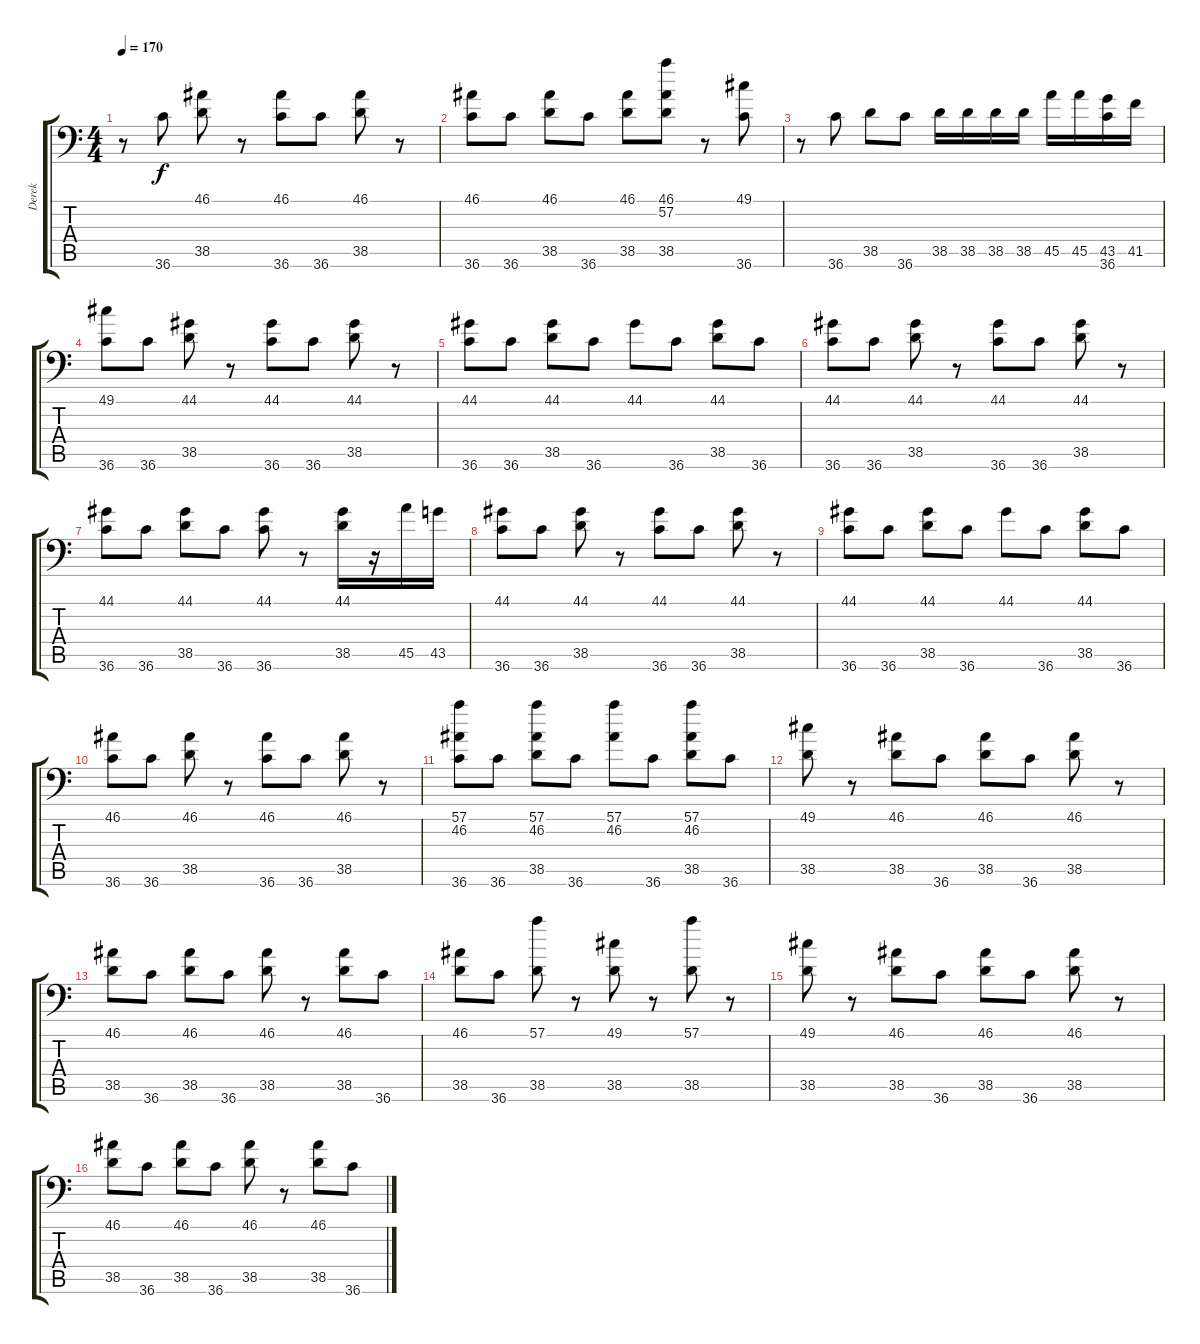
\track ("Derek" "Derek") {instrument acousticgrandpiano}
\staff {score tabs}
\tuning (C-1 C-1 C-1 C-1 C-1 C-1) {hide}
\ts (4 4)
\tempo 170
\clef f4
\ks c
r.8{dy f} 36.6.8 (46.1 38.5).8 r.8 (46.1 36.6).8 36.6.8 (46.1 38.5).8 r.8 |
(46.1 36.6).8 36.6.8 (46.1 38.5).8 36.6.8 (46.1 38.5).8 (46.1 57.2 38.5).8 r.8 (49.1 36.6).8 |
r.8 36.6.8 38.5.8 36.6.8 38.5.16 38.5.16 38.5.16 38.5.16 45.5.16 45.5.16 (43.5 36.6).16 41.5.16 |
(49.1 36.6).8 36.6.8 (44.1 38.5).8 r.8 (44.1 36.6).8 36.6.8 (44.1 38.5).8 r.8 |
(44.1 36.6).8 36.6.8 (44.1 38.5).8 36.6.8 44.1.8 36.6.8 (44.1 38.5).8 36.6.8 |
(44.1 36.6).8 36.6.8 (44.1 38.5).8 r.8 (44.1 36.6).8 36.6.8 (44.1 38.5).8 r.8 |
(44.1 36.6).8 36.6.8 (44.1 38.5).8 36.6.8 (44.1 36.6).8 r.8 (44.1 38.5).16 r.16 45.5.16 43.5.16 |
(44.1 36.6).8 36.6.8 (44.1 38.5).8 r.8 (44.1 36.6).8 36.6.8 (44.1 38.5).8 r.8 |
(44.1 36.6).8 36.6.8 (44.1 38.5).8 36.6.8 44.1.8 36.6.8 (44.1 38.5).8 36.6.8 |
(46.1 36.6).8 36.6.8 (46.1 38.5).8 r.8 (46.1 36.6).8 36.6.8 (46.1 38.5).8 r.8 |
(57.1 46.2 36.6).8 36.6.8 (57.1 46.2 38.5).8 36.6.8 (57.1 46.2).8 36.6.8 (57.1 46.2 38.5).8 36.6.8 |
(49.1 38.5).8 r.8 (46.1 38.5).8 36.6.8 (46.1 38.5).8 36.6.8 (46.1 38.5).8 r.8 |
(46.1 38.5).8 36.6.8 (46.1 38.5).8 36.6.8 (46.1 38.5).8 r.8 (46.1 38.5).8 36.6.8 |
(46.1 38.5).8 36.6.8 (57.1 38.5).8 r.8 (49.1 38.5).8 r.8 (57.1 38.5).8 r.8 |
(49.1 38.5).8 r.8 (46.1 38.5).8 36.6.8 (46.1 38.5).8 36.6.8 (46.1 38.5).8 r.8 |
(46.1 38.5).8 36.6.8 (46.1 38.5).8 36.6.8 (46.1 38.5).8 r.8 (46.1 38.5).8 36.6.8
